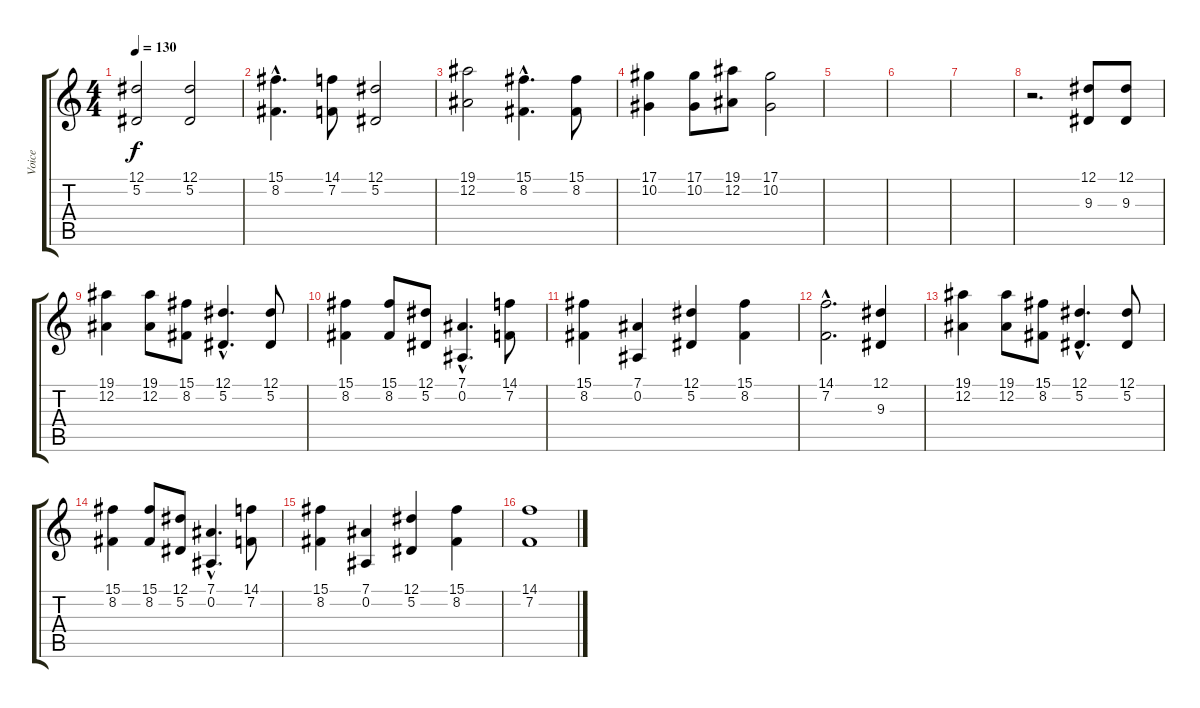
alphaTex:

\track ("Voice" "Voice") {instrument lead6voice}
\staff {score tabs}
\tuning (Eb4 Bb3 Gb3 Db3 Ab2 Eb2) {hide}
\ts (4 4)
\tempo 130
\clef g2
\ks c
(12.1 5.2).2{dy f} (12.1 5.2).2 |
(15.1{hac} 8.2{hac}).4{d} (14.1 7.2).8 (12.1 5.2).2 |
(19.1 12.2).2 (15.1{hac} 8.2{hac}).4{d} (15.1 8.2).8 |
(17.1 10.2).4 (17.1 10.2).8 (19.1 12.2).8 (17.1 10.2).2 |
|
|
|
r.2{d} (12.1 9.3).8 (12.1 9.3).8 |
(19.1 12.2).4 (19.1 12.2).8 (15.1 8.2).8 (12.1{hac} 5.2{hac}).4{d} (12.1 5.2).8 |
(15.1 8.2).4 (15.1 8.2).8 (12.1 5.2).8 (7.1{hac} 0.2{hac}).4{d} (14.1 7.2).8 |
(15.1 8.2).4 (7.1 0.2).4 (12.1 5.2).4 (15.1 8.2).4 |
(14.1{hac} 7.2{hac}).2{d} (12.1 9.3).4 |
(19.1 12.2).4 (19.1 12.2).8 (15.1 8.2).8 (12.1{hac} 5.2{hac}).4{d} (12.1 5.2).8 |
(15.1 8.2).4 (15.1 8.2).8 (12.1 5.2).8 (7.1{hac} 0.2{hac}).4{d} (14.1 7.2).8 |
(15.1 8.2).4 (7.1 0.2).4 (12.1 5.2).4 (15.1 8.2).4 |
(14.1 7.2).1
